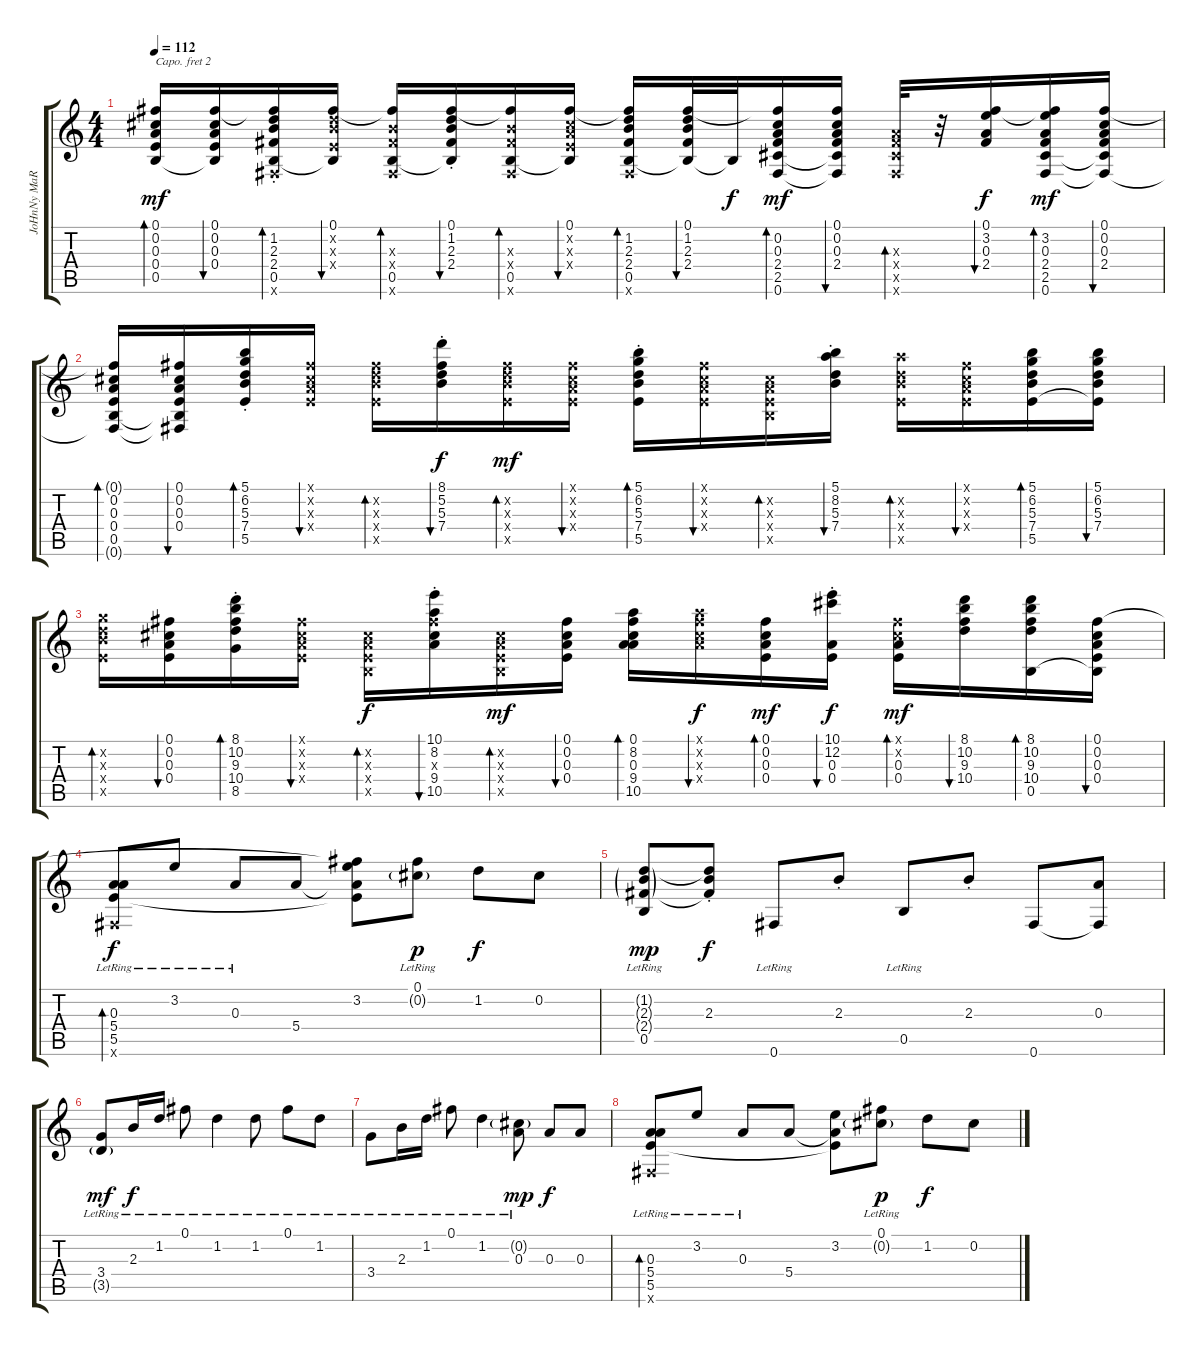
\track ("JoHnNy MaRr" "JoHnNy MaR") {instrument electricguitarclean}
\staff {score tabs}
\capo 2
\tuning (E4 B3 G3 D3 A2 E2) {hide}
\ts (4 4)
\tempo 112
\clef g2
\ks c
(0.1{t} 0.2 0.3 0.4 0.5).16{bd 30 dy mf} (0.1 0.2 0.3 0.4 0.5{t}).16{bu 30} (0.1{t} 1.2{st} 2.3{st} 2.4{st} 0.5 0.6{x}).16{bd 30} (0.1 1.2{x} 2.3{x} 0.4{x} 0.5{t}).16{bu 30} (0.1{t} 2.3{x} 2.4{x} 0.5 0.6{x}).16{bd 30} (0.1 1.2{st} 2.3{st} 2.4 0.5{t}).16{bu 30} (0.1{t} 2.3{x} 2.4{x} 0.5 0.6{x}).16{bd 30} (0.1 0.2{x} 0.3{x} 0.4{x} 0.5{t}).16{bu 30} (0.1{t} 1.2 2.3 2.4 0.5 0.6{x}).16{bd 30} (0.1 1.2 2.3 2.4 0.5{t}).32{bu 30} 0.5{t}.32{dy f} (0.1{t} 0.2 0.3 2.4 2.5 0.6).16{bd 30 dy mf} (0.1 0.2 0.3 2.4 2.5{t} 0.6{t}).16{bu 30} (0.3{x} 2.4{x} 2.5{x} 0.6{x}).32{bd 30} r.32 (0.1 3.2 0.3 2.4).16{bu 30 dy f} (0.1{t} 3.2 0.3 2.4 2.5 0.6).16{bd 30 dy mf} (0.1 0.2 0.3 2.4 2.5{t} 0.6{t}).16{bu 30} |
(0.1{t} 0.2 0.3 0.4 0.5 0.6{t}).16{bd 30} (0.1 0.2 0.3 0.4 0.5{t} 0.6{t}).16{bu 30} (5.1{st} 6.2{st} 5.3{st} 7.4{st} 5.5{st}).16{bd 30} (0.1{x} 0.2{x} 0.3{x} 0.4{x}).16{bu 30} (5.2{x} 5.3{x} 7.4{x} 5.5{x}).16{bd 30} (8.1{st} 5.2{st} 5.3{st} 7.4{st}).16{bu 30 dy f} (5.2{x} 5.3{x} 7.4{x} 5.5{x}).16{bd 30 dy mf} (0.1{x} 0.2{x} 0.3{x} 0.4{x}).16{bu 30} (5.1{st} 6.2{st} 5.3{st} 7.4{st} 5.5{st}).16{bd 30} (0.1{x} 0.2{x} 0.3{x} 0.4{x}).16{bu 30} (0.2{x} 0.3{x} 0.4{x} 0.5{x}).16{bd 30} (5.1{st} 8.2{st} 5.3{st} 7.4{st}).16{bu 30} (8.2{x} 5.3{x} 7.4{x} 5.5{x}).16{bd 30} (0.1{x} 0.2{x} 0.3{x} 0.4{x}).16{bu 30} (5.1 6.2 5.3 7.4 5.5).16{bd 30} (5.1 6.2 5.3 7.4 5.5{t}).16{bu 30} |
(6.2{x} 5.3{x} 7.4{x} 5.5{x}).16{bd 30} (0.1 0.2 0.3 0.4).16{bu 30} (8.1{st} 10.2{st} 9.3{st} 10.4{st} 8.5{st}).16{bd 30} (0.1{x} 0.2{x} 0.3{x} 0.4{x}).16{bu 30} (0.2{x} 0.3{x} 0.4{x} 0.5{x}).16{bd 30 dy f} (10.1{st} 8.2{st} 9.3{x} 9.4{st} 10.5).16{bu 30} (0.2{x} 0.3{x} 0.4{x} 0.5{x}).16{bd 30 dy mf} (0.1 0.2 0.3 0.4).16{bu 30} (0.1 8.2 0.3 9.4 10.5).16{bd 30} (0.1{x} 8.2{x} 0.3{x} 9.4{x}).16{bu 30 dy f} (0.1 0.2 0.3 0.4).16{bd 30 dy mf} (10.1{st} 12.2{st} 0.3 0.4).16{bu 30 dy f} (0.1{x} 0.2{x} 0.3 0.4).16{bd 30 dy mf} (8.1 10.2 9.3 10.4).16{bu 30} (8.1 10.2 9.3 10.4 0.5).16{bd 30} (0.1 0.2 0.3 0.4 0.5{t}).16{bu 30} |
(0.3{lr} 5.4{lr} 5.5 0.6{x}).8{bd 60 dy f} 3.2{lr}.8 0.3{lr}.8 5.4.8 (0.1{t} 3.2 5.4{t} 5.5{t}).8 (0.1{lr} 0.2{g}).8{dy p} 1.2.8{dy f} 0.2.8 |
(1.2{g} 2.3{g} 2.4{g} 0.5{lr}).8{dy mp} (1.2{t} 2.3{st} 2.4{t}).8{dy f} 0.6{lr}.8 2.3{st}.8 0.5{lr}.8 2.3{st}.8 0.6.8 (0.3 0.6{t}).8 |
(3.4{lr} 3.5{g lr}).8{dy mf} 2.3{lr}.16{dy f} 1.2{lr}.16 0.1{lr}.8 1.2{lr}.4 1.2{lr}.8 0.1{lr}.8 1.2{lr}.8 |
3.4{lr}.8 2.3{lr}.16 1.2{lr}.16 0.1{lr}.8 1.2{lr}.4 (0.2{g lr} 0.3).8{dy mp} 0.3.8{dy f} 0.3.8 |
(0.3{lr} 5.4{lr} 5.5 0.6{x}).8{bd 60} 3.2{lr}.8 0.3{lr}.8 5.4.8 (3.2 5.4{t} 5.5{t}).8 (0.1{lr} 0.2{g}).8{dy p} 1.2.8{dy f} 0.2.8
